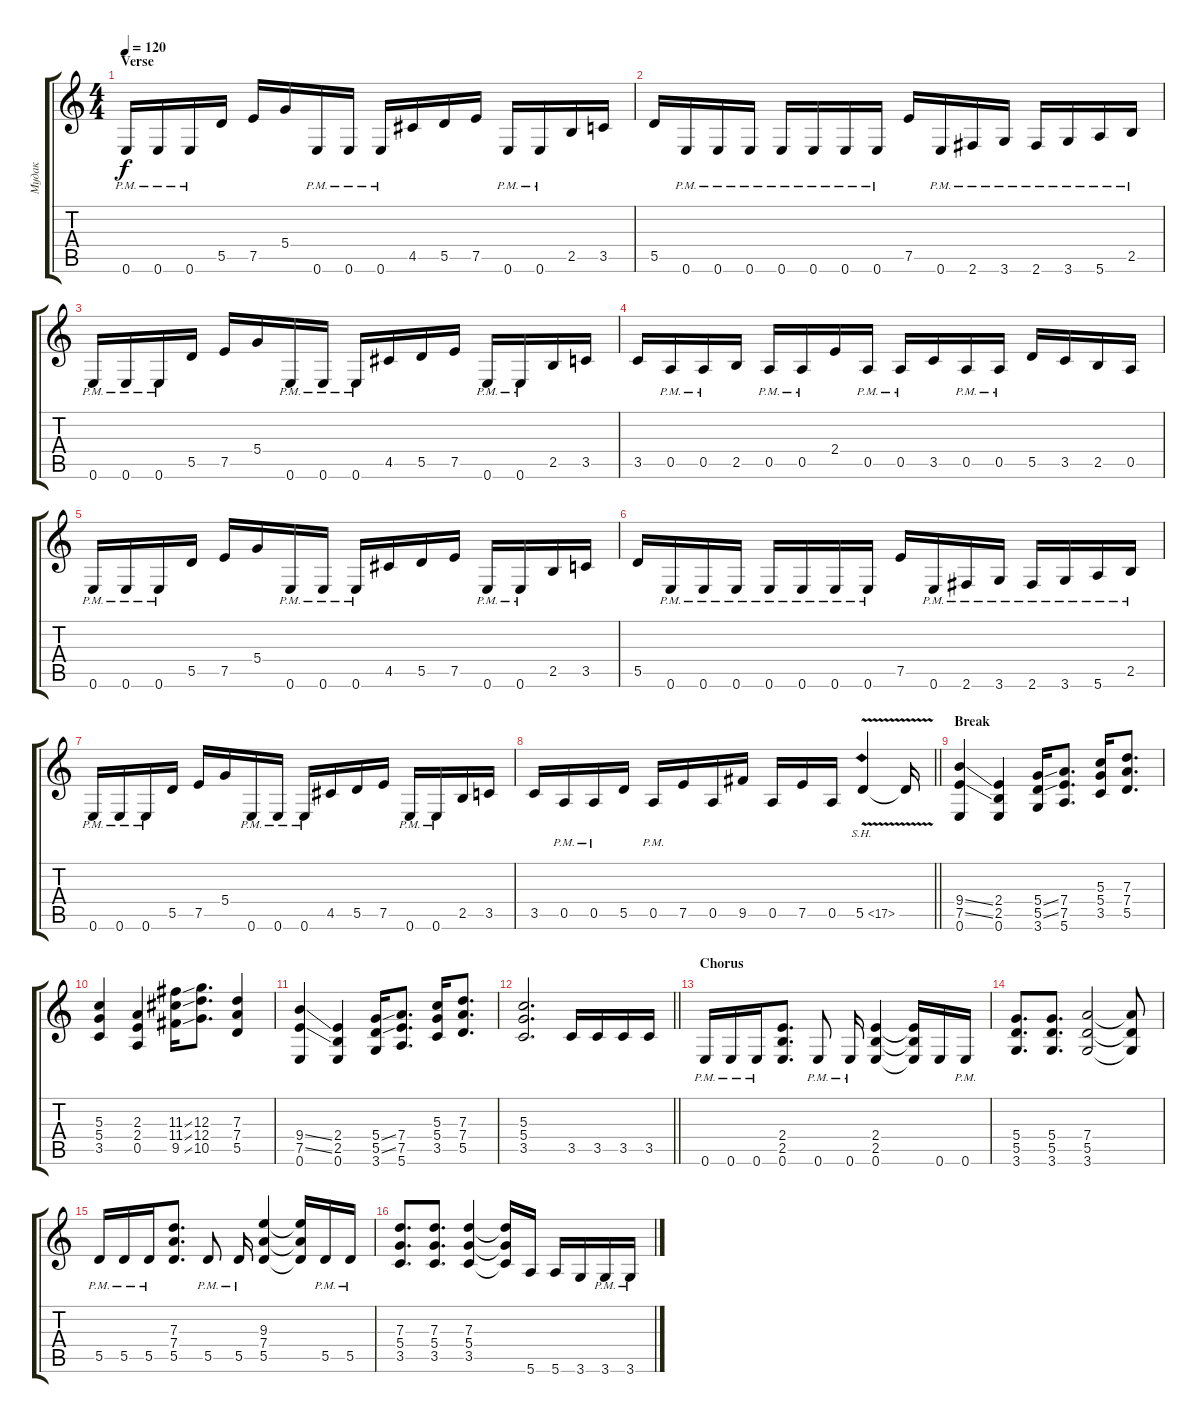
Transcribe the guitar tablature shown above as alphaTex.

\track ("Мудак" "Мудак") {instrument distortionguitar}
\staff {score tabs}
\tuning (E4 B3 G3 D3 A2 E2) {hide}
\ts (4 4)
\section ("" "Verse")
\tempo 120
\clef g2
\ks c
0.6{pm}.16{dy f} 0.6{pm}.16 0.6{pm}.16 5.5.16 7.5.16 5.4.16 0.6{pm}.16 0.6{pm}.16 0.6{pm}.16 4.5.16 5.5.16 7.5.16 0.6{pm}.16 0.6{pm}.16 2.5.16 3.5.16 |
5.5.16 0.6{pm}.16 0.6{pm}.16 0.6{pm}.16 0.6{pm}.16 0.6{pm}.16 0.6{pm}.16 0.6{pm}.16 7.5.16 0.6{pm}.16 2.6{pm}.16 3.6{pm}.16 2.6{pm}.16 3.6{pm}.16 5.6{pm}.16 2.5{pm}.16 |
0.6{pm}.16 0.6{pm}.16 0.6{pm}.16 5.5.16 7.5.16 5.4.16 0.6{pm}.16 0.6{pm}.16 0.6{pm}.16 4.5.16 5.5.16 7.5.16 0.6{pm}.16 0.6{pm}.16 2.5.16 3.5.16 |
3.5.16 0.5{pm}.16 0.5{pm}.16 2.5.16 0.5{pm}.16 0.5{pm}.16 2.4.16 0.5{pm}.16 0.5{pm}.16 3.5.16 0.5{pm}.16 0.5{pm}.16 5.5.16 3.5.16 2.5.16 0.5.16 |
0.6{pm}.16 0.6{pm}.16 0.6{pm}.16 5.5.16 7.5.16 5.4.16 0.6{pm}.16 0.6{pm}.16 0.6{pm}.16 4.5.16 5.5.16 7.5.16 0.6{pm}.16 0.6{pm}.16 2.5.16 3.5.16 |
5.5.16 0.6{pm}.16 0.6{pm}.16 0.6{pm}.16 0.6{pm}.16 0.6{pm}.16 0.6{pm}.16 0.6{pm}.16 7.5.16 0.6{pm}.16 2.6{pm}.16 3.6{pm}.16 2.6{pm}.16 3.6{pm}.16 5.6{pm}.16 2.5{pm}.16 |
0.6{pm}.16 0.6{pm}.16 0.6{pm}.16 5.5.16 7.5.16 5.4.16 0.6{pm}.16 0.6{pm}.16 0.6{pm}.16 4.5.16 5.5.16 7.5.16 0.6{pm}.16 0.6{pm}.16 2.5.16 3.5.16 |
\barLineRight lightlight
3.5.16 0.5{pm}.16 0.5{pm}.16 5.5.16 0.5{pm}.16 7.5.16 0.5.16 9.5.16 0.5.16 7.5.16 0.5.16 5.5{sh 12 v}.4 5.5{t}.16 |
\section ("" "Break")
(9.4{ss} 7.5{ss} 0.6).4 (2.4 2.5 0.6).4 (5.4{ss} 5.5{ss} 3.6).16 (7.4 7.5 5.6).8{d} (5.3 5.4 3.5).16 (7.3 7.4 5.5).8{d} |
(5.3 5.4 3.5).4 (2.3 2.4 0.5).4 (11.3{ss} 11.4{ss} 9.5{ss}).16 (12.3 12.4 10.5).8{d} (7.3 7.4 5.5).4 |
(9.4{ss} 7.5{ss} 0.6).4 (2.4 2.5 0.6).4 (5.4{ss} 5.5{ss} 3.6).16 (7.4 7.5 5.6).8{d} (5.3 5.4 3.5).16 (7.3 7.4 5.5).8{d} |
\barLineRight lightlight
(5.3 5.4 3.5).2{d} 3.5.16 3.5.16 3.5.16 3.5.16 |
\section ("" "Chorus")
0.6{pm}.16 0.6{pm}.16 0.6{pm}.16 (2.4 2.5 0.6).8{d} 0.6{pm}.8 0.6{pm}.16 (2.4 2.5 0.6).4 (2.4{t} 2.5{t} 0.6{t}).16 0.6.16 0.6{pm}.16 |
(5.4 5.5 3.6).8{d} (5.4 5.5 3.6).8{d} (7.4 5.5 3.6).2 (7.4{t} 5.5{t} 3.6{t}).8 |
5.5{pm}.16 5.5{pm}.16 5.5{pm}.16 (7.3 7.4 5.5).8{d} 5.5{pm}.8 5.5{pm}.16 (9.3 7.4 5.5).4 (9.3{t} 7.4{t} 5.5{t}).16 5.5{pm}.16 5.5{pm}.16 |
(7.3 5.4 3.5).8{d} (7.3 5.4 3.5).8{d} (7.3 5.4 3.5).4 (7.3{t} 5.4{t} 3.5{t}).16 5.6.16 5.6.16 3.6.16 3.6{pm}.16 3.6{pm}.16
